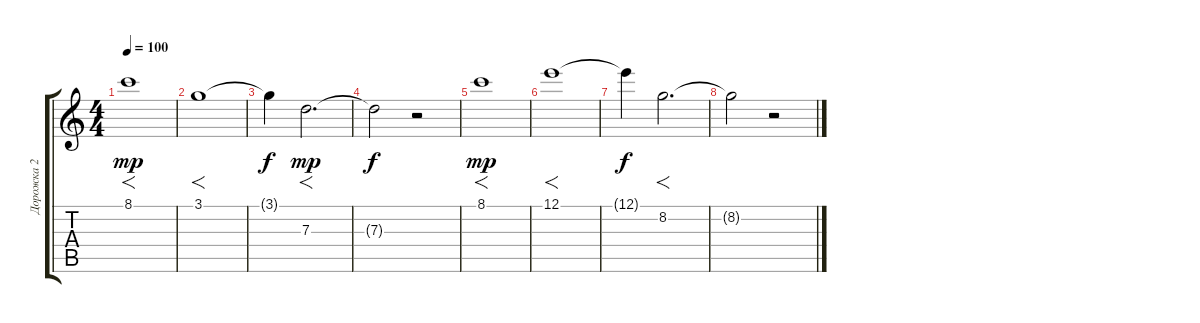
\track ("Дорожка 2" "Дорожка 2") {instrument electricguitarjazz}
\staff {score tabs}
\tuning (E4 B3 G3 D3 A2 E2) {hide}
\ts (4 4)
\tempo 100
\clef g2
\ks c
8.1.1{f dy mp instrument distortionguitar} |
3.1.1{f} |
3.1{t}.4{dy f} 7.3.2{f d dy mp} |
7.3{t}.2{dy f} r.2 |
8.1.1{f dy mp} |
12.1.1{f} |
12.1{t}.4{dy f} 8.2.2{f d} |
8.2{t}.2 r.2
